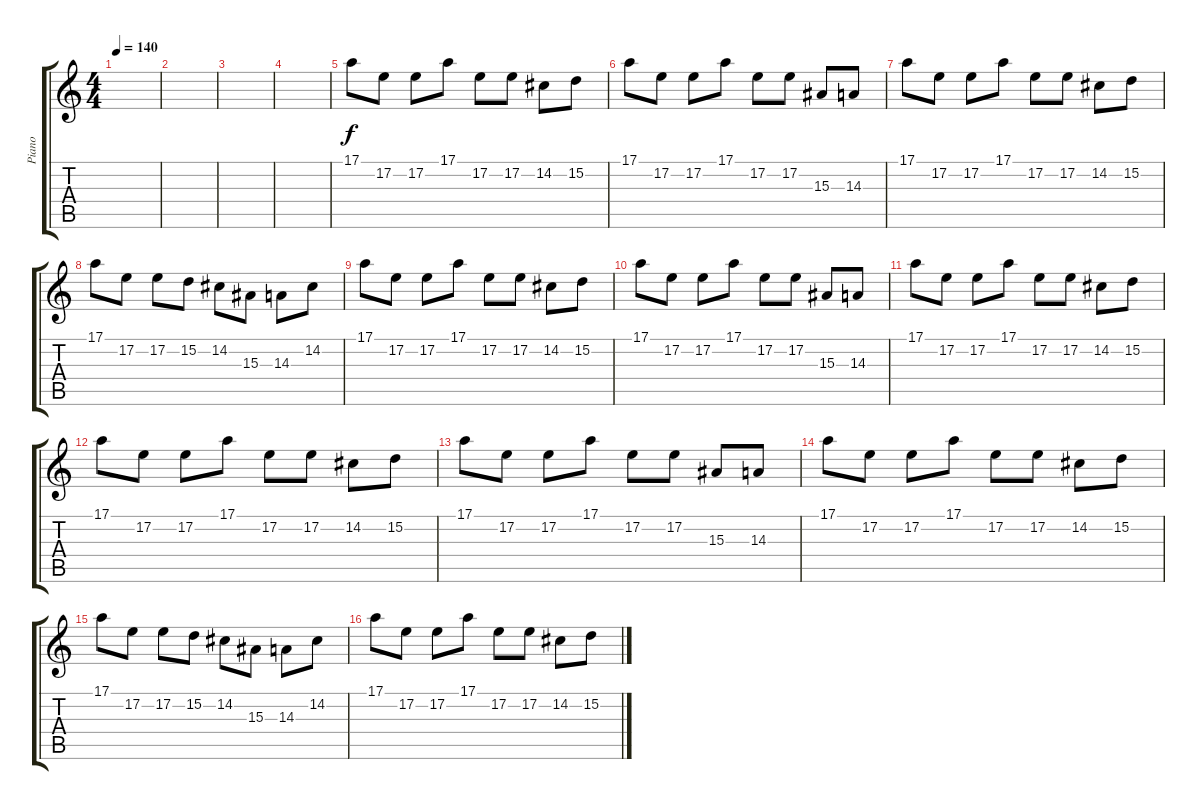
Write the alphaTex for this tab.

\track ("Piano" "Piano") {instrument acousticgrandpiano}
\staff {score tabs}
\tuning (E4 B3 G3 D3 A2 E2) {hide}
\ts (4 4)
\tempo 140
\clef g2
\ks c
|
|
|
|
17.1.8 17.2.8 17.2.8 17.1.8 17.2.8 17.2.8 14.2.8 15.2.8 |
17.1.8 17.2.8 17.2.8 17.1.8 17.2.8 17.2.8 15.3.8 14.3.8 |
17.1.8 17.2.8 17.2.8 17.1.8 17.2.8 17.2.8 14.2.8 15.2.8 |
17.1.8 17.2.8 17.2.8 15.2.8 14.2.8 15.3.8 14.3.8 14.2.8 |
17.1.8 17.2.8 17.2.8 17.1.8 17.2.8 17.2.8 14.2.8 15.2.8 |
17.1.8 17.2.8 17.2.8 17.1.8 17.2.8 17.2.8 15.3.8 14.3.8 |
17.1.8 17.2.8 17.2.8 17.1.8 17.2.8 17.2.8 14.2.8 15.2.8 |
17.1.8 17.2.8 17.2.8 17.1.8 17.2.8 17.2.8 14.2.8 15.2.8 |
17.1.8 17.2.8 17.2.8 17.1.8 17.2.8 17.2.8 15.3.8 14.3.8 |
17.1.8 17.2.8 17.2.8 17.1.8 17.2.8 17.2.8 14.2.8 15.2.8 |
17.1.8 17.2.8 17.2.8 15.2.8 14.2.8 15.3.8 14.3.8 14.2.8 |
17.1.8 17.2.8 17.2.8 17.1.8 17.2.8 17.2.8 14.2.8 15.2.8
